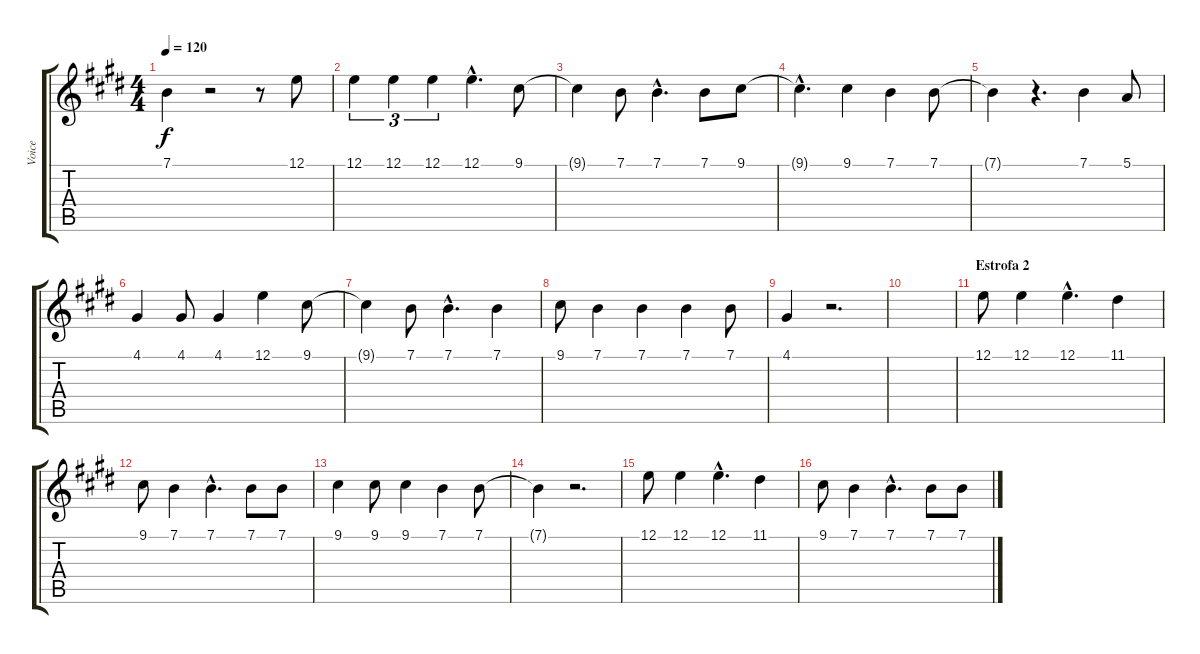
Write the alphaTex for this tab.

\track ("Voice" "Voice") {instrument tenorsax}
\staff {score tabs}
\tuning (E4 B3 G3 D3 A2 E2) {hide}
\ts (4 4)
\tempo 120
\clef g2
\ks e
7.1{t}.4{dy f} r.2 r.8 12.1.8 |
12.1.4{tu (3 2)} 12.1.4{tu (3 2)} 12.1.4{tu (3 2)} 12.1{hac}.4{d} 9.1.8 |
9.1{t}.4 7.1.8 7.1{hac}.4{d} 7.1.8 9.1.8 |
9.1{hac t}.4{d} 9.1.4 7.1.4 7.1.8 |
7.1{t}.4 r.4{d} 7.1.4 5.1.8 |
4.1.4 4.1.8 4.1.4 12.1.4 9.1.8 |
9.1{t}.4 7.1.8 7.1{hac}.4{d} 7.1.4 |
9.1.8 7.1.4 7.1.4 7.1.4 7.1.8 |
4.1.4 r.2{d} |
|
\section ("" "Estrofa 2")
12.1.8 12.1.4 12.1{hac}.4{d} 11.1.4 |
9.1.8 7.1.4 7.1{hac}.4{d} 7.1.8 7.1.8 |
9.1.4 9.1.8 9.1.4 7.1.4 7.1.8 |
7.1{t}.4 r.2{d} |
12.1.8 12.1.4 12.1{hac}.4{d} 11.1.4 |
9.1.8 7.1.4 7.1{hac}.4{d} 7.1.8 7.1.8
